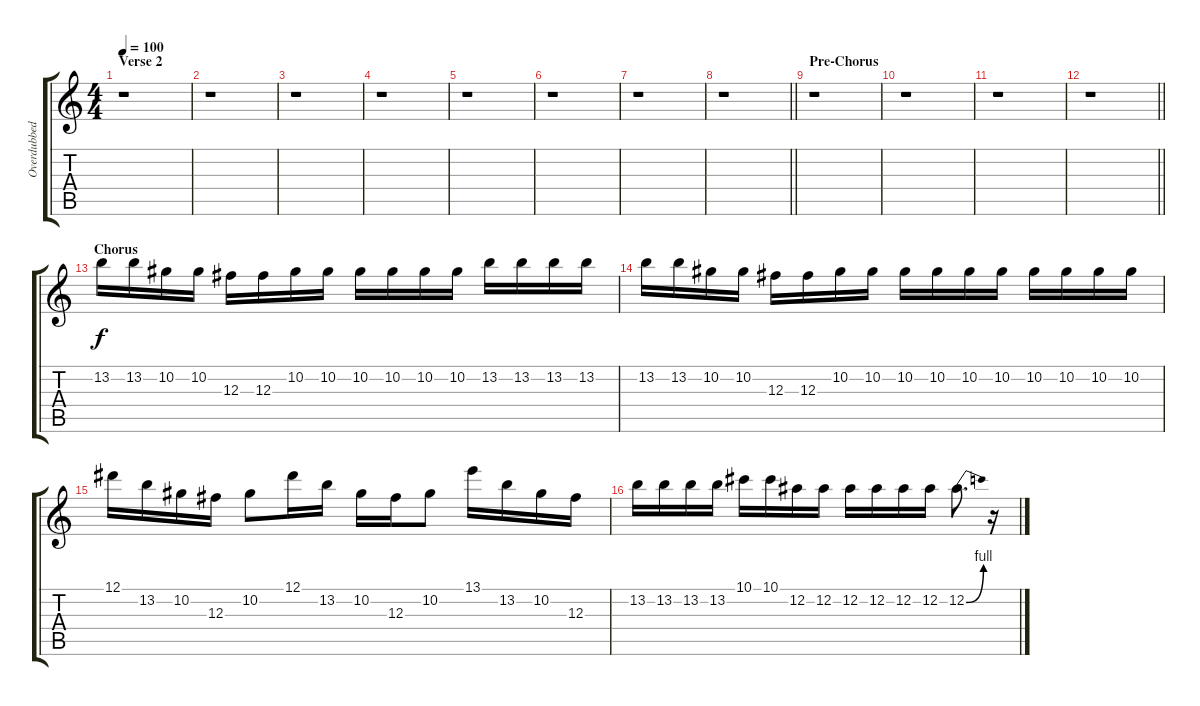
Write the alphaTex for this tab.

\track ("Overdubbed Guitar" "Overdubbed") {instrument overdrivenguitar}
\staff {score tabs}
\tuning (Eb4 Bb3 Gb3 Db3 Ab2 Db2) {hide}
\ts (4 4)
\section ("" "Verse 2")
\tempo 100
\clef g2
\ks c
r.1{dy f} |
r.1 |
r.1 |
r.1 |
r.1 |
r.1 |
r.1 |
\barLineRight lightlight
r.1 |
\section ("" "Pre-Chorus")
r.1 |
r.1 |
r.1 |
\barLineRight lightlight
r.1 |
\section ("" "Chorus")
13.2.16 13.2.16 10.2.16 10.2.16 12.3.16 12.3.16 10.2.16 10.2.16 10.2.16 10.2.16 10.2.16 10.2.16 13.2.16 13.2.16 13.2.16 13.2.16 |
13.2.16 13.2.16 10.2.16 10.2.16 12.3.16 12.3.16 10.2.16 10.2.16 10.2.16 10.2.16 10.2.16 10.2.16 10.2.16 10.2.16 10.2.16 10.2.16 |
12.1.16 13.2.16 10.2.16 12.3.16 10.2.8 12.1.16 13.2.16 10.2.16 12.3.16 10.2.8 13.1.16 13.2.16 10.2.16 12.3.16 |
13.2.16 13.2.16 13.2.16 13.2.16 10.1.16 10.1.16 12.2.16 12.2.16 12.2.16 12.2.16 12.2.16 12.2.16 12.2{be (bend 0 0 60 4)}.8{d} r.16
